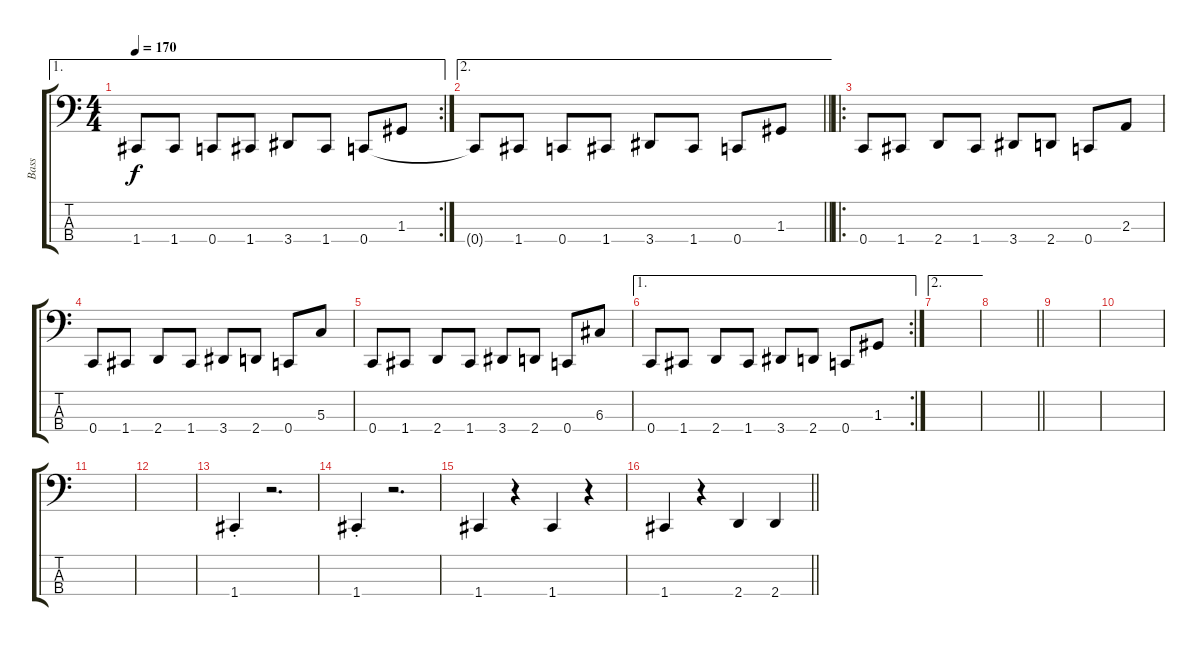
\track ("Bass" "Bass") {instrument electricbassfinger}
\staff {score tabs}
\tuning (F2 C2 G1 C1) {hide}
\ae 1
\rc 2
\ts (4 4)
\tempo 170
\clef f4
\ks c
1.4{t}.8{dy f} 1.4.8 0.4.8 1.4.8 3.4.8 1.4.8 0.4.8 1.3.8 |
\ae 2
\barLineRight lightlight
0.4{t}.8 1.4.8 0.4.8 1.4.8 3.4.8 1.4.8 0.4.8 1.3.8 |
\ro
\section ("" "")
0.4.8 1.4.8 2.4.8 1.4.8 3.4.8 2.4.8 0.4.8 2.3.8 |
0.4.8 1.4.8 2.4.8 1.4.8 3.4.8 2.4.8 0.4.8 5.3.8 |
0.4.8 1.4.8 2.4.8 1.4.8 3.4.8 2.4.8 0.4.8 6.3.8 |
\ae 1
\rc 2
0.4.8 1.4.8 2.4.8 1.4.8 3.4.8 2.4.8 0.4.8 1.3.8 |
\ae 2
|
\barLineRight lightlight
|
\section ("" "")
|
|
|
|
1.4{st}.4 r.2{d} |
1.4{st}.4 r.2{d} |
1.4.4 r.4 1.4.4 r.4 |
\barLineRight lightlight
1.4.4 r.4 2.4.4 2.4.4
